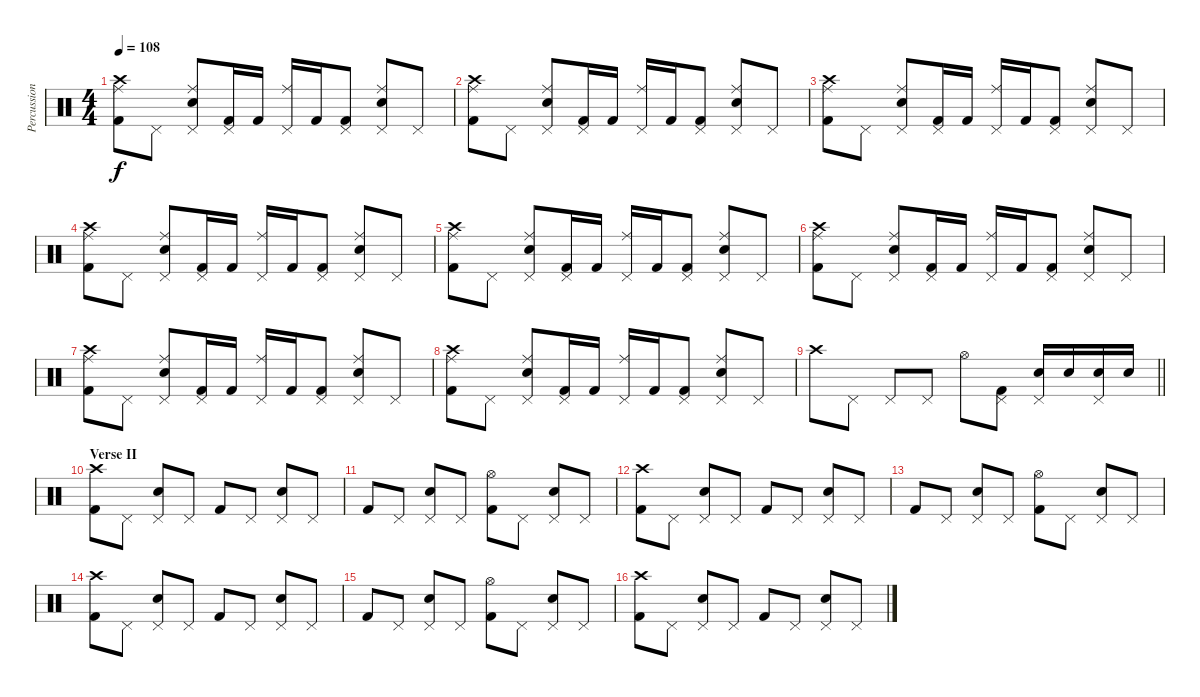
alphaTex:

\track ("Percussion" "Percussion") {instrument percussion}
\staff {score}
\articulation defaults
\ts (4 4)
\tempo 108
\clef neutral
\ks c
("Crash high (hit)" "Ride (middle)" "Kick (hit) 2").8{dy f} "Pedal Hi-Hat (hit)".8 ("Ride (middle)" "Electric Snare (hit)" "Pedal Hi-Hat (hit)").8 ("Kick (hit) 2" "Pedal Hi-Hat (hit)").16 "Kick (hit) 2".16 ("Ride (middle)" "Pedal Hi-Hat (hit)").16 "Kick (hit) 2".16 ("Kick (hit) 2" "Pedal Hi-Hat (hit)").8 ("Ride (middle)" "Electric Snare (hit)" "Pedal Hi-Hat (hit)").8 "Pedal Hi-Hat (hit)".8 |
("Crash high (hit)" "Ride (middle)" "Kick (hit) 2").8 "Pedal Hi-Hat (hit)".8 ("Ride (middle)" "Electric Snare (hit)" "Pedal Hi-Hat (hit)").8 ("Kick (hit) 2" "Pedal Hi-Hat (hit)").16 "Kick (hit) 2".16 ("Ride (middle)" "Pedal Hi-Hat (hit)").16 "Kick (hit) 2".16 ("Kick (hit) 2" "Pedal Hi-Hat (hit)").8 ("Ride (middle)" "Electric Snare (hit)" "Pedal Hi-Hat (hit)").8 "Pedal Hi-Hat (hit)".8 |
("Crash high (hit)" "Ride (middle)" "Kick (hit) 2").8 "Pedal Hi-Hat (hit)".8 ("Ride (middle)" "Electric Snare (hit)" "Pedal Hi-Hat (hit)").8 ("Kick (hit) 2" "Pedal Hi-Hat (hit)").16 "Kick (hit) 2".16 ("Ride (middle)" "Pedal Hi-Hat (hit)").16 "Kick (hit) 2".16 ("Kick (hit) 2" "Pedal Hi-Hat (hit)").8 ("Ride (middle)" "Electric Snare (hit)" "Pedal Hi-Hat (hit)").8 "Pedal Hi-Hat (hit)".8 |
("Crash high (hit)" "Ride (middle)" "Kick (hit) 2").8 "Pedal Hi-Hat (hit)".8 ("Ride (middle)" "Electric Snare (hit)" "Pedal Hi-Hat (hit)").8 ("Kick (hit) 2" "Pedal Hi-Hat (hit)").16 "Kick (hit) 2".16 ("Ride (middle)" "Pedal Hi-Hat (hit)").16 "Kick (hit) 2".16 ("Kick (hit) 2" "Pedal Hi-Hat (hit)").8 ("Ride (middle)" "Electric Snare (hit)" "Pedal Hi-Hat (hit)").8 "Pedal Hi-Hat (hit)".8 |
("Crash high (hit)" "Ride (middle)" "Kick (hit) 2").8 "Pedal Hi-Hat (hit)".8 ("Ride (middle)" "Electric Snare (hit)" "Pedal Hi-Hat (hit)").8 ("Kick (hit) 2" "Pedal Hi-Hat (hit)").16 "Kick (hit) 2".16 ("Ride (middle)" "Pedal Hi-Hat (hit)").16 "Kick (hit) 2".16 ("Kick (hit) 2" "Pedal Hi-Hat (hit)").8 ("Ride (middle)" "Electric Snare (hit)" "Pedal Hi-Hat (hit)").8 "Pedal Hi-Hat (hit)".8 |
("Crash high (hit)" "Ride (middle)" "Kick (hit) 2").8 "Pedal Hi-Hat (hit)".8 ("Ride (middle)" "Electric Snare (hit)" "Pedal Hi-Hat (hit)").8 ("Kick (hit) 2" "Pedal Hi-Hat (hit)").16 "Kick (hit) 2".16 ("Ride (middle)" "Pedal Hi-Hat (hit)").16 "Kick (hit) 2".16 ("Kick (hit) 2" "Pedal Hi-Hat (hit)").8 ("Ride (middle)" "Electric Snare (hit)" "Pedal Hi-Hat (hit)").8 "Pedal Hi-Hat (hit)".8 |
("Crash high (hit)" "Ride (middle)" "Kick (hit) 2").8 "Pedal Hi-Hat (hit)".8 ("Ride (middle)" "Electric Snare (hit)" "Pedal Hi-Hat (hit)").8 ("Kick (hit) 2" "Pedal Hi-Hat (hit)").16 "Kick (hit) 2".16 ("Ride (middle)" "Pedal Hi-Hat (hit)").16 "Kick (hit) 2".16 ("Kick (hit) 2" "Pedal Hi-Hat (hit)").8 ("Ride (middle)" "Electric Snare (hit)" "Pedal Hi-Hat (hit)").8 "Pedal Hi-Hat (hit)".8 |
("Crash high (hit)" "Ride (middle)" "Kick (hit) 2").8 "Pedal Hi-Hat (hit)".8 ("Ride (middle)" "Electric Snare (hit)" "Pedal Hi-Hat (hit)").8 ("Kick (hit) 2" "Pedal Hi-Hat (hit)").16 "Kick (hit) 2".16 ("Ride (middle)" "Pedal Hi-Hat (hit)").16 "Kick (hit) 2".16 ("Kick (hit) 2" "Pedal Hi-Hat (hit)").8 ("Ride (middle)" "Electric Snare (hit)" "Pedal Hi-Hat (hit)").8 "Pedal Hi-Hat (hit)".8 |
\barLineRight lightlight "Crash high (hit)".8 "Pedal Hi-Hat (hit)".8 "Pedal Hi-Hat (hit)".8 "Pedal Hi-Hat (hit)".8 "Hi-Hat (open)".8
("Kick (hit) 2" "Pedal Hi-Hat (hit)").8 ("Electric Snare (hit)" "Pedal Hi-Hat (hit)").16 "Electric Snare (hit)".16 ("Electric Snare (hit)" "Pedal Hi-Hat (hit)").16 "Electric Snare (hit)".16 |
\section ("" "Verse II")
("Crash high (hit)" "Kick (hit) 2").8 "Pedal Hi-Hat (hit)".8 ("Electric Snare (hit)" "Pedal Hi-Hat (hit)").8 "Pedal Hi-Hat (hit)".8 "Kick (hit) 2".8 "Pedal Hi-Hat (hit)".8 ("Electric Snare (hit)" "Pedal Hi-Hat (hit)").8 "Pedal Hi-Hat (hit)".8 |
"Kick (hit) 2".8 "Pedal Hi-Hat (hit)".8 ("Electric Snare (hit)" "Pedal Hi-Hat (hit)").8 "Pedal Hi-Hat (hit)".8 ("Hi-Hat (open)" "Kick (hit) 2").8 "Pedal Hi-Hat (hit)".8 ("Electric Snare (hit)" "Pedal Hi-Hat (hit)").8 "Pedal Hi-Hat (hit)".8 |
("Crash high (hit)" "Kick (hit) 2").8 "Pedal Hi-Hat (hit)".8 ("Electric Snare (hit)" "Pedal Hi-Hat (hit)").8 "Pedal Hi-Hat (hit)".8 "Kick (hit) 2".8 "Pedal Hi-Hat (hit)".8 ("Electric Snare (hit)" "Pedal Hi-Hat (hit)").8 "Pedal Hi-Hat (hit)".8 |
"Kick (hit) 2".8 "Pedal Hi-Hat (hit)".8 ("Electric Snare (hit)" "Pedal Hi-Hat (hit)").8 "Pedal Hi-Hat (hit)".8 ("Hi-Hat (open)" "Kick (hit) 2").8 "Pedal Hi-Hat (hit)".8 ("Electric Snare (hit)" "Pedal Hi-Hat (hit)").8 "Pedal Hi-Hat (hit)".8 |
("Crash high (hit)" "Kick (hit) 2").8 "Pedal Hi-Hat (hit)".8 ("Electric Snare (hit)" "Pedal Hi-Hat (hit)").8 "Pedal Hi-Hat (hit)".8 "Kick (hit) 2".8 "Pedal Hi-Hat (hit)".8 ("Electric Snare (hit)" "Pedal Hi-Hat (hit)").8 "Pedal Hi-Hat (hit)".8 |
"Kick (hit) 2".8 "Pedal Hi-Hat (hit)".8 ("Electric Snare (hit)" "Pedal Hi-Hat (hit)").8 "Pedal Hi-Hat (hit)".8 ("Hi-Hat (open)" "Kick (hit) 2").8 "Pedal Hi-Hat (hit)".8 ("Electric Snare (hit)" "Pedal Hi-Hat (hit)").8 "Pedal Hi-Hat (hit)".8 |
("Crash high (hit)" "Kick (hit) 2").8 "Pedal Hi-Hat (hit)".8 ("Electric Snare (hit)" "Pedal Hi-Hat (hit)").8 "Pedal Hi-Hat (hit)".8 "Kick (hit) 2".8 "Pedal Hi-Hat (hit)".8 ("Electric Snare (hit)" "Pedal Hi-Hat (hit)").8 "Pedal Hi-Hat (hit)".8
